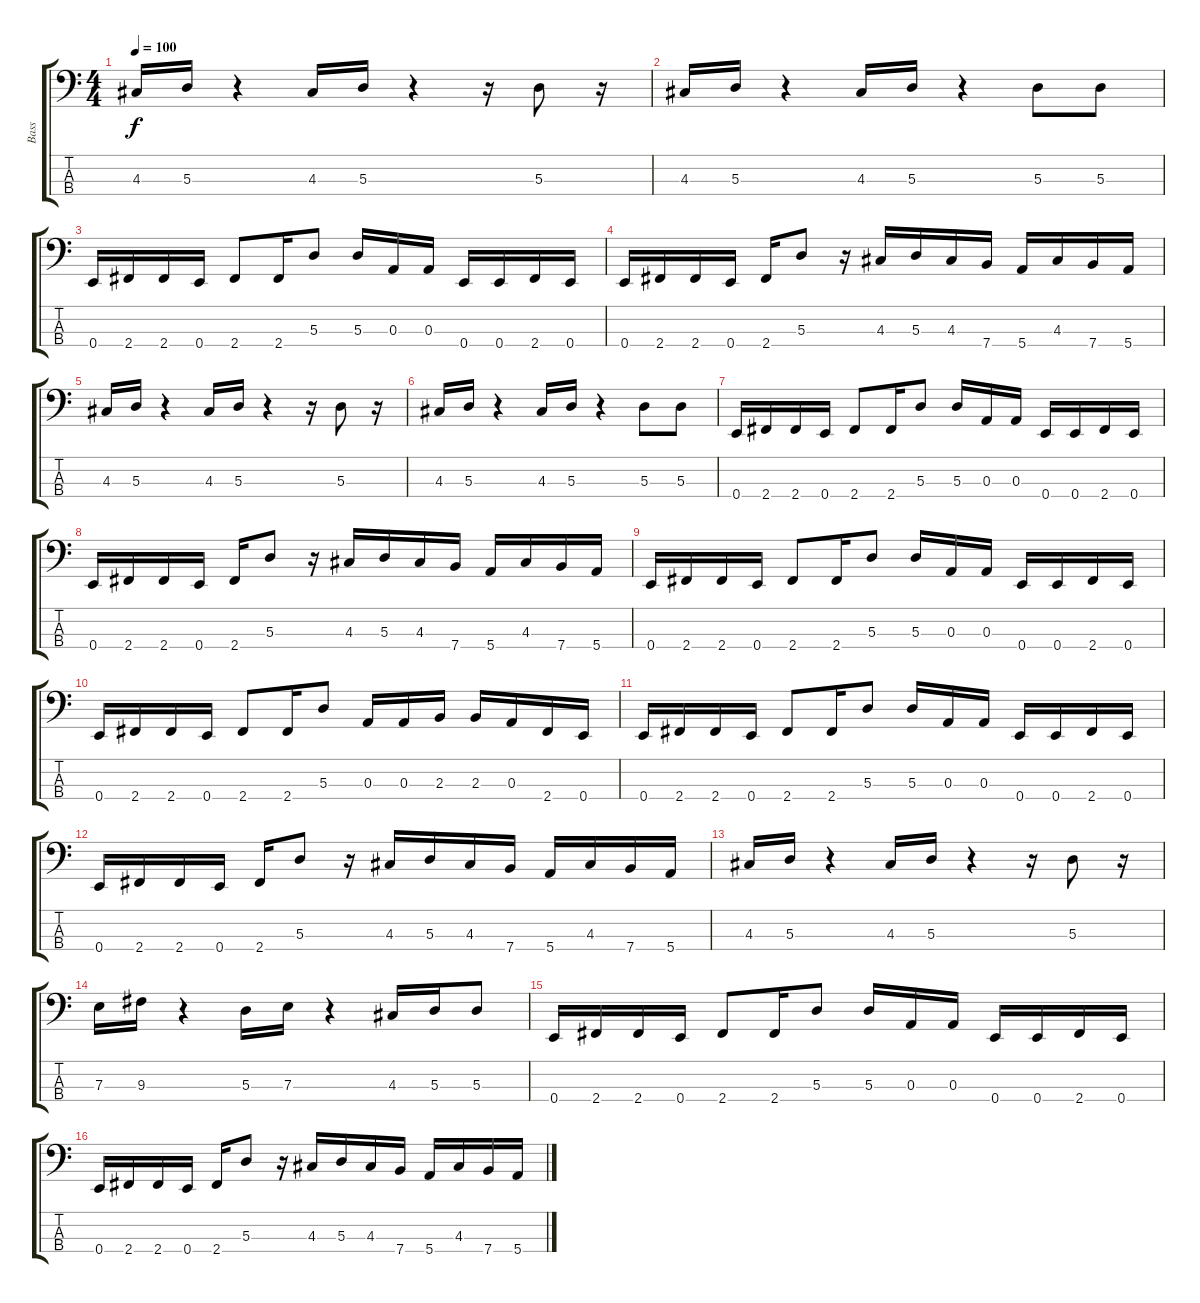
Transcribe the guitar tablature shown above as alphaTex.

\track ("Bass" "Bass") {instrument electricbassfinger}
\staff {score tabs}
\tuning (G2 D2 A1 E1) {hide}
\ts (4 4)
\tempo 100
\clef f4
\ks c
4.3.16{dy f} 5.3.16 r.4 4.3.16 5.3.16 r.4 r.16 5.3.8 r.16 |
4.3.16 5.3.16 r.4 4.3.16 5.3.16 r.4 5.3.8 5.3.8 |
0.4.16 2.4.16 2.4.16 0.4.16 2.4.8 2.4.16 5.3.8 5.3.16 0.3.16 0.3.16 0.4.16 0.4.16 2.4.16 0.4.16 |
0.4.16 2.4.16 2.4.16 0.4.16 2.4.16 5.3.8 r.16 4.3.16 5.3.16 4.3.16 7.4.16 5.4.16 4.3.16 7.4.16 5.4.16 |
4.3.16 5.3.16 r.4 4.3.16 5.3.16 r.4 r.16 5.3.8 r.16 |
4.3.16 5.3.16 r.4 4.3.16 5.3.16 r.4 5.3.8 5.3.8 |
0.4.16 2.4.16 2.4.16 0.4.16 2.4.8 2.4.16 5.3.8 5.3.16 0.3.16 0.3.16 0.4.16 0.4.16 2.4.16 0.4.16 |
0.4.16 2.4.16 2.4.16 0.4.16 2.4.16 5.3.8 r.16 4.3.16 5.3.16 4.3.16 7.4.16 5.4.16 4.3.16 7.4.16 5.4.16 |
0.4.16 2.4.16 2.4.16 0.4.16 2.4.8 2.4.16 5.3.8 5.3.16 0.3.16 0.3.16 0.4.16 0.4.16 2.4.16 0.4.16 |
0.4.16 2.4.16 2.4.16 0.4.16 2.4.8 2.4.16 5.3.8 0.3.16 0.3.16 2.3.16 2.3.16 0.3.16 2.4.16 0.4.16 |
0.4.16 2.4.16 2.4.16 0.4.16 2.4.8 2.4.16 5.3.8 5.3.16 0.3.16 0.3.16 0.4.16 0.4.16 2.4.16 0.4.16 |
0.4.16 2.4.16 2.4.16 0.4.16 2.4.16 5.3.8 r.16 4.3.16 5.3.16 4.3.16 7.4.16 5.4.16 4.3.16 7.4.16 5.4.16 |
4.3.16 5.3.16 r.4 4.3.16 5.3.16 r.4 r.16 5.3.8 r.16 |
7.3.16 9.3.16 r.4 5.3.16 7.3.16 r.4 4.3.16 5.3.16 5.3.8 |
0.4.16 2.4.16 2.4.16 0.4.16 2.4.8 2.4.16 5.3.8 5.3.16 0.3.16 0.3.16 0.4.16 0.4.16 2.4.16 0.4.16 |
0.4.16 2.4.16 2.4.16 0.4.16 2.4.16 5.3.8 r.16 4.3.16 5.3.16 4.3.16 7.4.16 5.4.16 4.3.16 7.4.16 5.4.16
